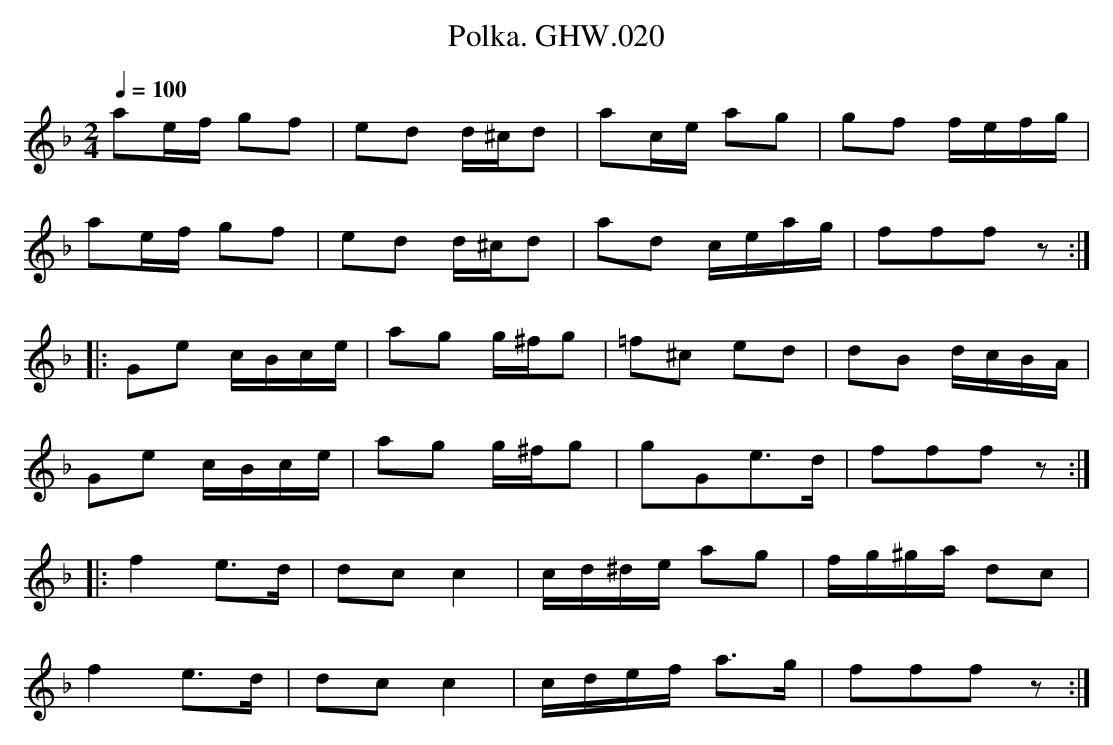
X:1
T:Polka. GHW.020
M:2/4
L:1/16
Q:1/4=100
K:F
a2ef g2f2|e2d2 d^cd2|a2ce a2g2|g2f2 fefg|
a2ef g2f2|e2d2 d^cd2|a2d2 ceag|f2f2f2 z2:|
|:G2e2 cBce|a2g2 g^fg2|=f2^c2 e2d2|d2B2 dcBA|
G2e2 cBce|a2g2 g^fg2|g2G2e3d|f2f2f2z2:|
|:f4 e3d|d2c2 c4|cd^de a2g2|fg^ga d2c2|
f4 e3d|d2c2 c4|cdef a3g|f2f2f2z2:|
